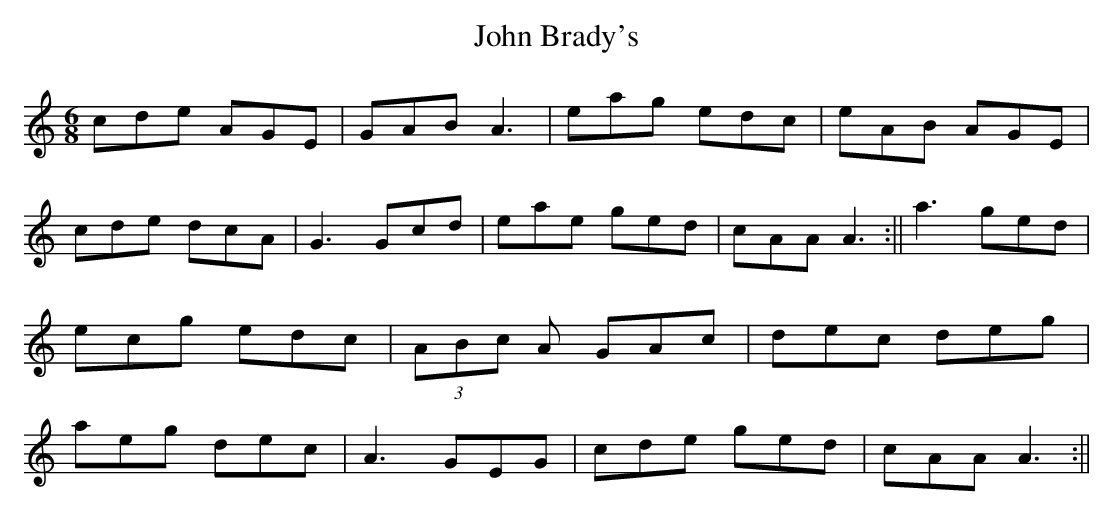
X:1
T:John Brady's
M:6/8
L:1/8
K:C
cde AGE|GAB A3|eag edc|eAB AGE|cde dcA|G3 Gcd|\
eae ged|cAA A3:||\
a3 ged|ecg edc|(3ABc A GAc|dec deg|\
aeg dec|A3 GEG|cde ged|cAA A3:||\
